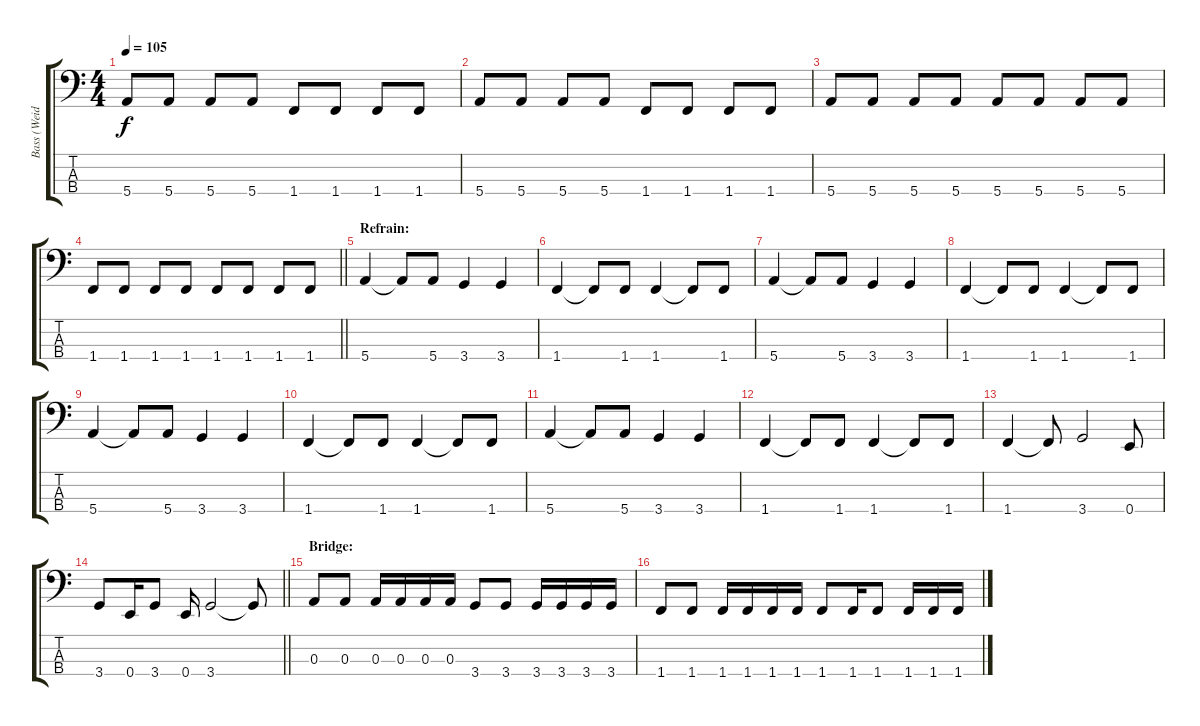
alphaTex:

\track ("Bass (Weidner)" "Bass (Weid") {instrument electricbasspick}
\staff {score tabs}
\tuning (G2 D2 A1 E1) {hide}
\ts (4 4)
\tempo 105
\clef f4
\ks c
5.4.8{dy f} 5.4.8 5.4.8 5.4.8 1.4.8 1.4.8 1.4.8 1.4.8 |
5.4.8 5.4.8 5.4.8 5.4.8 1.4.8 1.4.8 1.4.8 1.4.8 |
5.4.8 5.4.8 5.4.8 5.4.8 5.4.8 5.4.8 5.4.8 5.4.8 |
\barLineRight lightlight
1.4.8 1.4.8 1.4.8 1.4.8 1.4.8 1.4.8 1.4.8 1.4.8 |
\section ("" "Refrain:")
5.4.4 5.4{t}.8 5.4.8 3.4.4 3.4.4 |
1.4.4 1.4{t}.8 1.4.8 1.4.4 1.4{t}.8 1.4.8 |
5.4.4 5.4{t}.8 5.4.8 3.4.4 3.4.4 |
1.4.4 1.4{t}.8 1.4.8 1.4.4 1.4{t}.8 1.4.8 |
5.4.4 5.4{t}.8 5.4.8 3.4.4 3.4.4 |
1.4.4 1.4{t}.8 1.4.8 1.4.4 1.4{t}.8 1.4.8 |
5.4.4 5.4{t}.8 5.4.8 3.4.4 3.4.4 |
1.4.4 1.4{t}.8 1.4.8 1.4.4 1.4{t}.8 1.4.8 |
1.4.4 1.4{t}.8 3.4.2 0.4.8 |
\barLineRight lightlight
3.4.8 0.4.16 3.4.8 0.4.16 3.4.2 3.4{t}.8 |
\section ("" "Bridge:")
0.3.8 0.3.8 0.3.16 0.3.16 0.3.16 0.3.16 3.4.8 3.4.8 3.4.16 3.4.16 3.4.16 3.4.16 |
1.4.8 1.4.8 1.4.16 1.4.16 1.4.16 1.4.16 1.4.8 1.4.16 1.4.8 1.4.16 1.4.16 1.4.16
